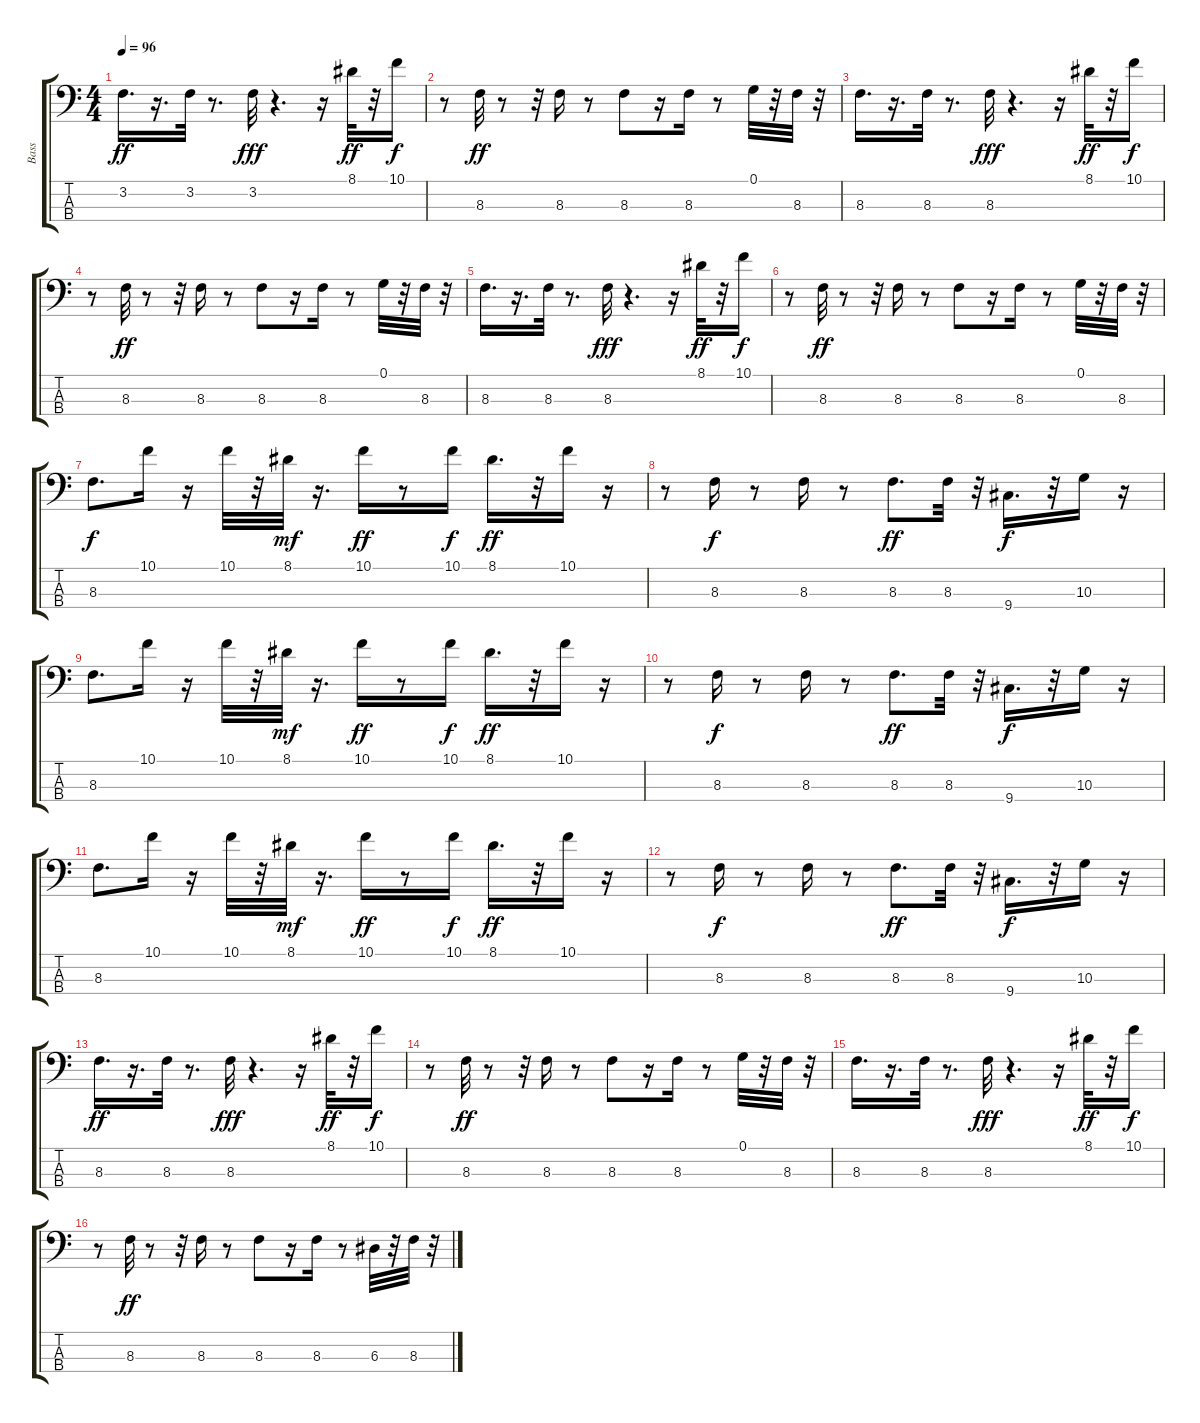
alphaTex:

\track ("Bass" "Bass") {instrument acousticbass}
\staff {score tabs}
\tuning (G2 D2 A1 E1) {hide}
\ts (4 4)
\tempo 96
\clef f4
\ks c
3.2.16{d dy ff} r.16{d} 3.2.32 r.8{d} 3.2.32{dy fff} r.4{d} r.16 8.1.32{dy ff} r.32 10.1.16{dy f} |
r.8 8.3.32{dy ff} r.8 r.32 8.3.16 r.8 8.3.8 r.16 8.3.16 r.8 0.1.32 r.32 8.3.32 r.32 |
8.3.16{d} r.16{d} 8.3.32 r.8{d} 8.3.32{dy fff} r.4{d} r.16 8.1.32{dy ff} r.32 10.1.16{dy f} |
r.8 8.3.32{dy ff} r.8 r.32 8.3.16 r.8 8.3.8 r.16 8.3.16 r.8 0.1.32 r.32 8.3.32 r.32 |
8.3.16{d} r.16{d} 8.3.32 r.8{d} 8.3.32{dy fff} r.4{d} r.16 8.1.32{dy ff} r.32 10.1.16{dy f} |
r.8 8.3.32{dy ff} r.8 r.32 8.3.16 r.8 8.3.8 r.16 8.3.16 r.8 0.1.32 r.32 8.3.32 r.32 |
8.3.8{d dy f} 10.1.16 r.16 10.1.32 r.32 8.1.32{dy mf} r.16{d} 10.1.16{dy ff} r.8 10.1.16{dy f} 8.1.16{d dy ff} r.32 10.1.16 r.16 |
r.8 8.3.16{dy f} r.8 8.3.16 r.8 8.3.8{d dy ff} 8.3.32 r.32 9.4.16{d dy f} r.32 10.3.16 r.16 |
8.3.8{d} 10.1.16 r.16 10.1.32 r.32 8.1.32{dy mf} r.16{d} 10.1.16{dy ff} r.8 10.1.16{dy f} 8.1.16{d dy ff} r.32 10.1.16 r.16 |
r.8 8.3.16{dy f} r.8 8.3.16 r.8 8.3.8{d dy ff} 8.3.32 r.32 9.4.16{d dy f} r.32 10.3.16 r.16 |
8.3.8{d} 10.1.16 r.16 10.1.32 r.32 8.1.32{dy mf} r.16{d} 10.1.16{dy ff} r.8 10.1.16{dy f} 8.1.16{d dy ff} r.32 10.1.16 r.16 |
r.8 8.3.16{dy f} r.8 8.3.16 r.8 8.3.8{d dy ff} 8.3.32 r.32 9.4.16{d dy f} r.32 10.3.16 r.16 |
8.3.16{d dy ff} r.16{d} 8.3.32 r.8{d} 8.3.32{dy fff} r.4{d} r.16 8.1.32{dy ff} r.32 10.1.16{dy f} |
r.8 8.3.32{dy ff} r.8 r.32 8.3.16 r.8 8.3.8 r.16 8.3.16 r.8 0.1.32 r.32 8.3.32 r.32 |
8.3.16{d} r.16{d} 8.3.32 r.8{d} 8.3.32{dy fff} r.4{d} r.16 8.1.32{dy ff} r.32 10.1.16{dy f} |
r.8 8.3.32{dy ff} r.8 r.32 8.3.16 r.8 8.3.8 r.16 8.3.16 r.8 6.3.32 r.32 8.3.32 r.32
